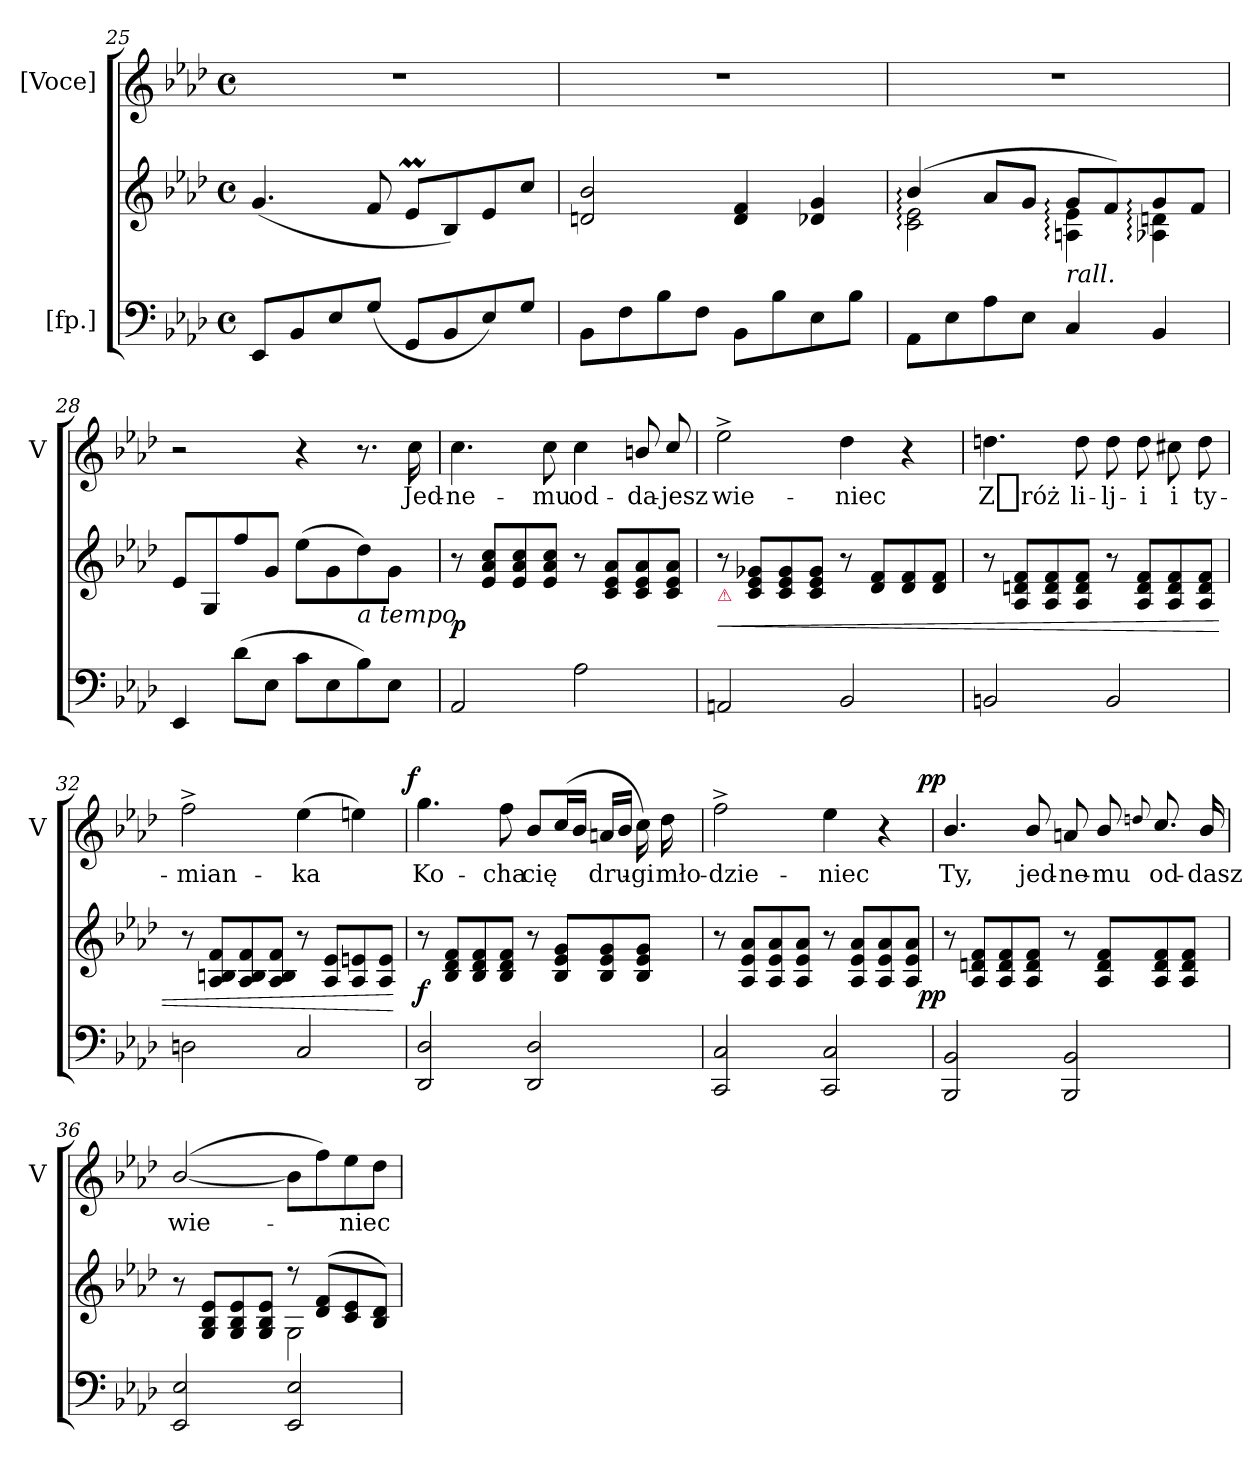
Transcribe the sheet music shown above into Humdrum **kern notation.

**kern	**kern	**dynam	**kern	**text	**dynam
*part2	*part2	*part2	*part1	*part1	*part1
*staff3	*staff2	*staff2/3	*staff1	*staff1	*staff1
*I"[fp.]	*	*	*I"[Voce]	*	*
*	*	*	*I'V	*	*
*clefF4	*clefG2	*	*clefG2	*	*
*k[b-e-a-d-]	*k[b-e-a-d-]	*	*k[b-e-a-d-]	*	*
*M4/4	*M4/4	*	*M4/4	*	*
*met(c)	*met(c)	*	*met(c)	*	*
=25	=25	=25	=25	=25	=25
8EE-/L	(>4.g/	.	1r	.	.
8BB-/	.	.	.	.	.
8E-/	.	.	.	.	.
(>8G/J	8f/	.	.	.	.
8GG/L	8e-M/L	.	.	.	.
8BB-/	8B-/)	.	.	.	.
8E-/)	8e-/	.	.	.	.
8G/J	8cc/J	.	.	.	.
=26	=26	=26	=26	=26	=26
8BB-\L	2dn/ 2b-/	.	1r	.	.
8F\	.	.	.	.	.
8B-\	.	.	.	.	.
8F\J	.	.	.	.	.
8BB-\L	4d/ 4f/	.	.	.	.
8B-\	.	.	.	.	.
8E-\	4d-X/ 4g/	.	.	.	.
8B-\J	.	.	.	.	.
=27	=27	=27	=27	=27	=27
*	*^	*	*	*	*
8AA-\L	(>4b-:/	2c:\ 2e-:\	.	1r	.	.
8E-\	.	.	.	.	.	.
8A-\	8a-/L	.	.	.	.	.
8E-\J	8g/J	.	.	.	.	.
!	!LO:TX:b:i:t=rall.	!	!	!	!	!
4C/	8g:/L	4An:\ 4e-:\	.	.	.	.
.	8f/)	.	.	.	.	.
4BB-/	8g:/	4A-X:\ 4dn:\	.	.	.	.
.	8f/J	.	.	.	.	.
*	*v	*v	*	*	*	*
=28	=28	=28	=28	=28	=28
4EE-/	8e-/L	.	2r	.	.
.	8G/	.	.	.	.
(8d-\L	8ff/	.	.	.	.
8E-\J	8g/J	.	.	.	.
8c\L	(>8ee-\L	.	4r	.	.
8E-\	8g\	.	.	.	.
!	!LO:TX:b:i:t=a tempo	!	!	!	!
8B-\)	8dd-\)	.	8.r	.	.
8E-\J	8g\J	.	.	.	.
.	.	.	16cc\	Jed-	.
=29	=29	=29	=29	=29	=29
2AA-/	8r	p.	4.cc\	-ne-	.
.	8e-/ 8a-/ 8cc/L	.	.	.	.
.	8e-/ 8a-/ 8cc/	.	.	.	.
.	8e-/ 8a-/ 8cc/J	.	8cc\	-mu	.
2A-\	8r	.	4cc\	od-	.
.	8c/ 8e-/ 8a-/L	.	.	.	.
.	8c/ 8e-/ 8a-/	.	8bn/	-da-	.
.	8c/ 8e-/ 8a-/J	.	8cc/	-jesz	.
=30	=30	=30	=30	=30	=30
!	!LO:TX:b:color=crimson:t=⚠	!	!	!	!
2AAn/	8r	<	2ee-^>\	wie-	.
.	8c/ 8e-/ 8g-X/L	.	.	.	.
.	8c/ 8e-/ 8g-/	.	.	.	.
.	8c/ 8e-/ 8g-/J	.	.	.	.
2BB-/	8r	.	4dd-\	-niec	.
.	8d-/ 8f/L	.	.	.	.
.	8d-/ 8f/	.	4r	.	.
.	8d-/ 8f/J	.	.	.	.
=31	=31	=31	=31	=31	=31
2BBn/	8r	.	4.ddn\	Z_róż	.
.	8A-/ 8dn/ 8f/L	.	.	.	.
.	8A-/ 8d/ 8f/	.	.	.	.
.	8A-/ 8d/ 8f/J	.	8dd\	li-	.
2BB/	8r	.	8dd\	-lj-	.
.	8A-/ 8d/ 8f/L	.	8dd\	-i	.
.	8A-/ 8d/ 8f/	.	8cc#X\	i	.
.	8A-/ 8d/ 8f/J	.	8dd\	ty-	.
=32	=32	=32	=32	=32	=32
2Dn\	8r	.	2ff^\	-mian-	.
.	8A-/ 8Bn/ 8f/L	.	.	.	.
.	8A-/ 8B/ 8f/	.	.	.	.
.	8A-/ 8B/ 8f/J	.	.	.	.
2C/	8r	.	(4ee-\	-ka	.
.	8A-/ 8e-/L	.	.	.	.
.	8A-/ 8en/	.	4een\)	.	.
.	8A-/ 8e/J	.	.	.	.
.	.	[	.	.	.
=33	=33	=33	=33	=33	=33
!	!	!	!	!	!LO:DY:b:rj
2DD-/ 2D-/	8r	f	4.gg\	Ko-	f
.	8B-/ 8d-/ 8f/L	.	.	.	.
.	8B-/ 8d-/ 8f/	.	.	.	.
.	8B-/ 8d-/ 8f/J	.	8ff\	-cha	.
2DD-/ 2D-/	8r	.	8b-/L	cię	.
.	8B-/ 8e-/ 8g/L	.	(>16cc/L	.	.
.	.	.	16b-/JJ	.	.
.	8B-/ 8e-/ 8g/	.	16an/LL	dru-	.
.	.	.	16b-/JJ	.	.
.	8B-/ 8e-/ 8g/J	.	16cc\)	-gi	.
.	.	.	16dd-\	mło-	.
=34	=34	=34	=34	=34	=34
2CC/ 2C/	8r	.	2ff^>\	-dzie-	.
.	8A-/ 8e-/ 8a-/L	.	.	.	.
.	8A-/ 8e-/ 8a-/	.	.	.	.
.	8A-/ 8e-/ 8a-/J	.	.	.	.
2CC/ 2C/	8r	.	4ee-\	-niec	.
.	8A-/ 8e-/ 8a-/L	.	.	.	.
.	8A-/ 8e-/ 8a-/	.	4r	.	.
.	8A-/ 8e-/ 8a-/J	.	.	.	.
=35	=35	=35	=35	=35	=35
!	!	!LO:DY:rj	!	!	!LO:DY:b:rj
2BBB-/ 2BB-/	8r	pp	4.b-/	Ty,	pp
.	8A-/ 8dn/ 8f/L	.	.	.	.
.	8A-/ 8d/ 8f/	.	.	.	.
.	8A-/ 8d/ 8f/J	.	8b-/	jed-	.
2BBB-/ 2BB-/	8r	.	8an/	-ne-	.
.	8A-/ 8d/ 8f/L	.	8b-/	-mu	.
.	.	.	8qqddn/	.	.
.	8A-/ 8d/ 8f/	.	8.cc/	od-	.
.	8A-/ 8d/ 8f/J	.	.	.	.
.	.	.	16b-/	-dasz	.
=36	=36	=36	=36	=36	=36
*	*^	*	*	*	*
2EE-/ 2E-/	8r	2ryy	.	(>[2b-/	wie-	.
.	8G/ 8B-/ 8e-/L	.	.	.	.	.
.	8G/ 8B-/ 8e-/	.	.	.	.	.
.	8G/ 8B-/ 8e-/J	.	.	.	.	.
2EE-/ 2E-/	8r	2G\	.	8b-\L]	.	.
.	(<8d-/ 8f/L	.	.	8ff\)	.	.
.	8c/ 8e-/	.	.	8ee-\	-niec	.
.	8B-/ 8d-/J)	.	.	8dd-\J	.	.
*	*v	*v	*	*	*	*
=	=	=	=	=	=
*-	*-	*-	*-	*-	*-
